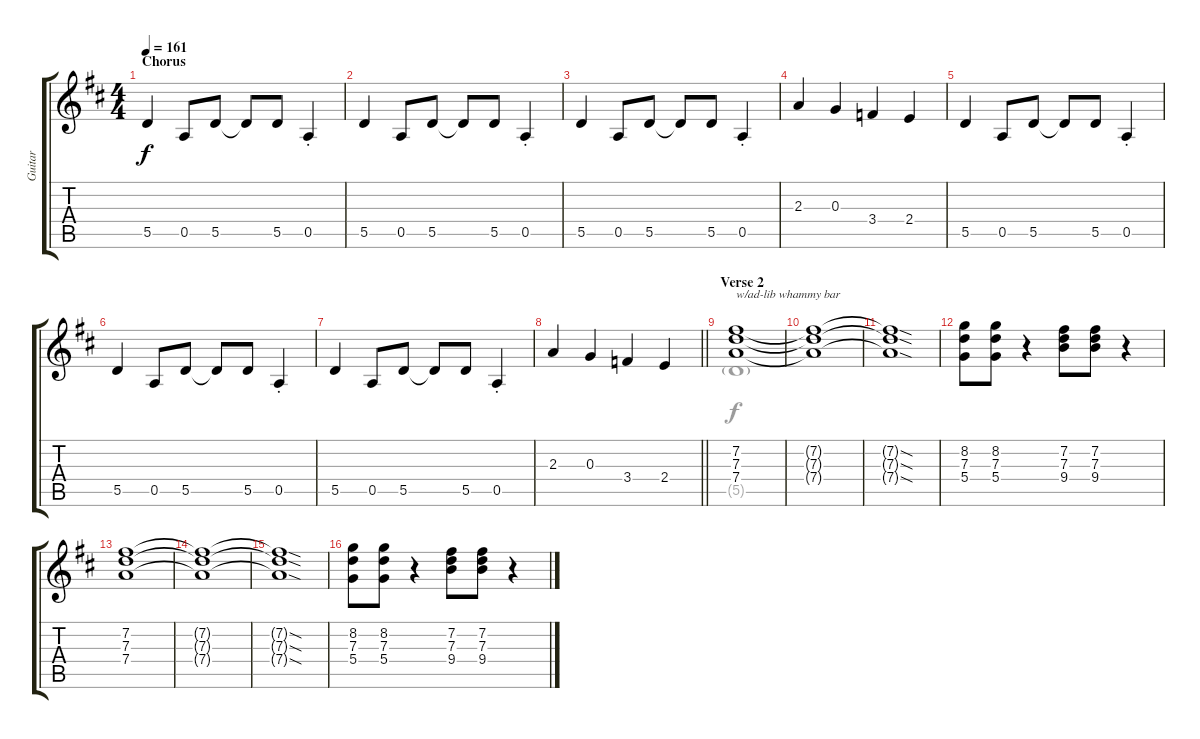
\track ("Guitar" "Guitar") {instrument overdrivenguitar}
\staff {score tabs}
\tuning (E4 B3 G3 D3 A2 E2) {hide}
\voice
\ts (4 4)
\section ("" "Chorus")
\tempo 161
\clef g2
\ks d
5.5.4{dy f} 0.5.8 5.5.8 5.5{t}.8 5.5.8 0.5{st}.4 |
5.5.4 0.5.8 5.5.8 5.5{t}.8 5.5.8 0.5{st}.4 |
5.5.4 0.5.8 5.5.8 5.5{t}.8 5.5.8 0.5{st}.4 |
2.3.4 0.3.4 3.4.4 2.4.4 |
5.5.4 0.5.8 5.5.8 5.5{t}.8 5.5.8 0.5{st}.4 |
5.5.4 0.5.8 5.5.8 5.5{t}.8 5.5.8 0.5{st}.4 |
5.5.4 0.5.8 5.5.8 5.5{t}.8 5.5.8 0.5{st}.4 |
\barLineRight lightlight
2.3.4 0.3.4 3.4.4 2.4.4 |
\section ("" "Verse 2")
(7.2 7.3 7.4).1{txt "w/ad-lib whammy bar"} |
(7.2{t} 7.3{t} 7.4{t}).1 |
(7.2{sod t} 7.3{sod t} 7.4{sod t}).1 |
(8.2 7.3 5.4).8 (8.2 7.3 5.4).8 r.4 (7.2 7.3 9.4).8 (7.2 7.3 9.4).8 r.4 |
(7.2 7.3 7.4).1 |
(7.2{t} 7.3{t} 7.4{t}).1 |
(7.2{sod t} 7.3{sod t} 7.4{sod t}).1 |
(8.2 7.3 5.4).8 (8.2 7.3 5.4).8 r.4 (7.2 7.3 9.4).8 (7.2 7.3 9.4).8 r.4
\voice
\clef g2
\ottava regular
\simile none
\ks d
|
|
|
|
|
|
|
\barLineRight lightlight
|
5.5{g}.1 |
|
|
|
|
|
|
